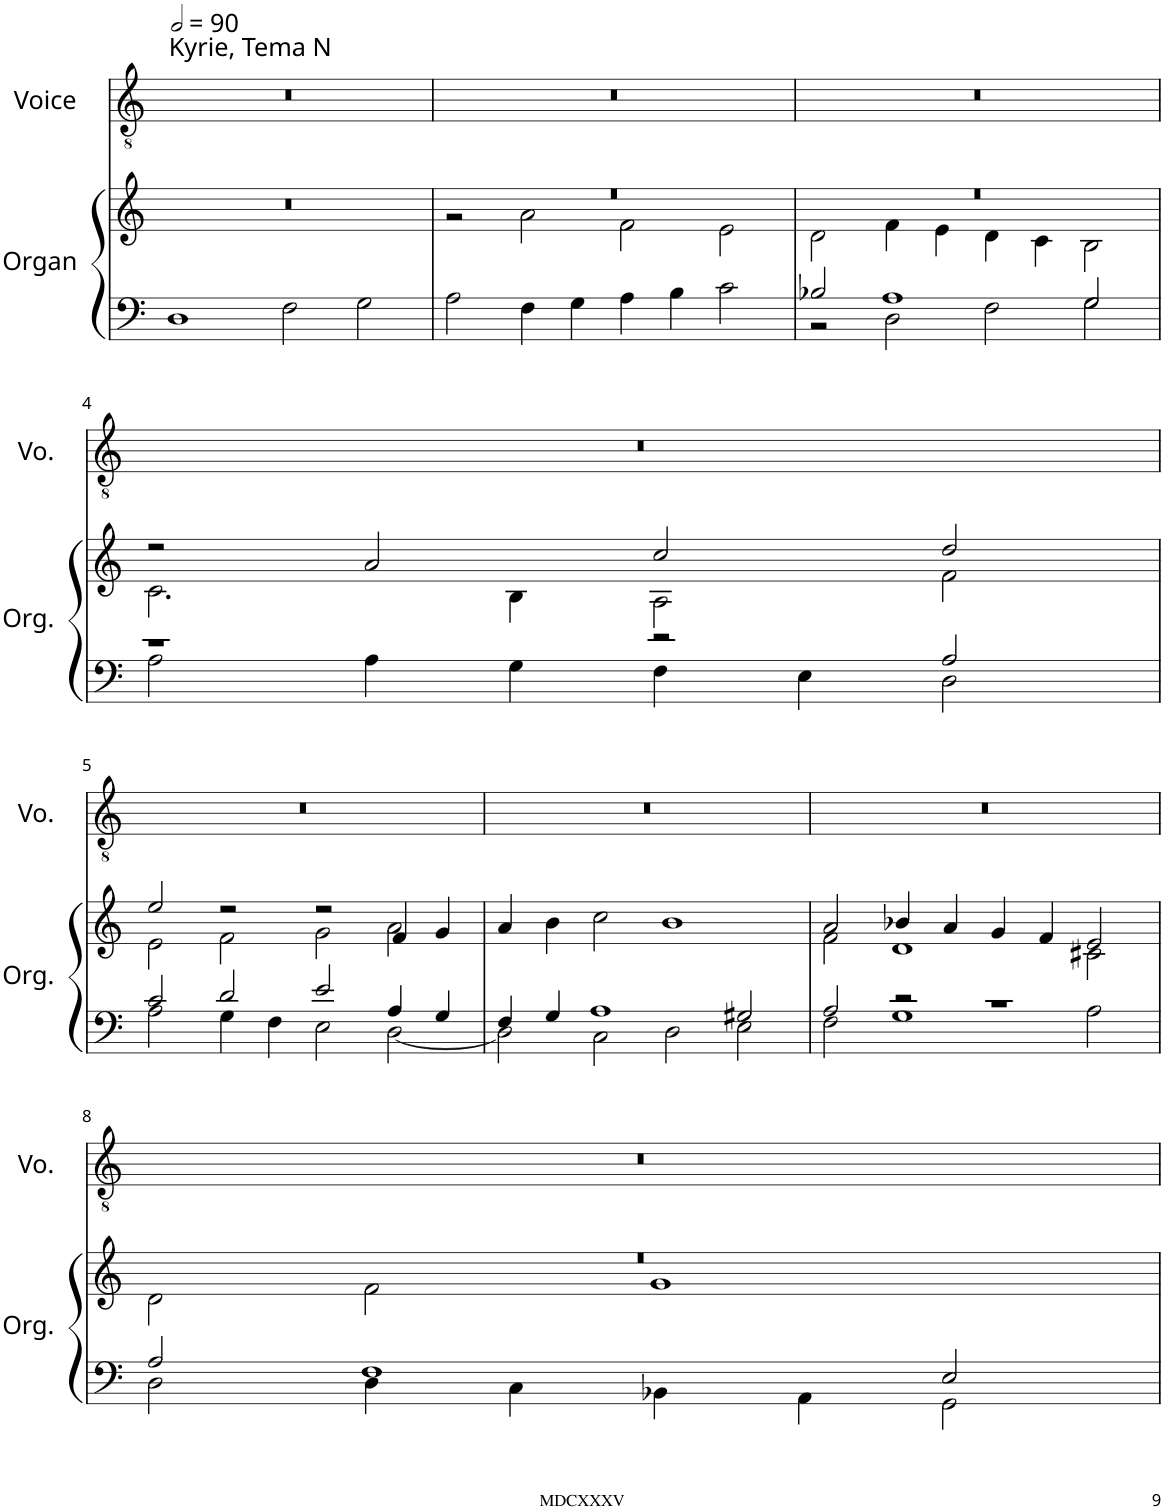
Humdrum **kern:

**kern	**kern	**kern
*part2	*part2	*part1
*staff3	*staff2	*staff1
*I"Organ	*	*I"Voice
*I'Org.	*	*I'Vo.
!!LO:PB:g=z
*clefF4	*clefG2	*clefGv2
*k[]	*k[]	*k[]
*M4/2	*M4/2	*M4/2
*MM180	*MM180	*MM180
=1	=1	=1
!	!	!LO:TX:a:t=Kyrie, Tema N
1D	0r	0r
2F\	.	.
2G\	.	.
=2	=2	=2
*	*^	*
2A\	0r	2r	0r
4F\	.	2a\	.
4G\	.	.	.
4A\	.	2f\	.
4B\	.	.	.
2c\	.	2e\	.
=3	=3	=3	=3
*^	*	*	*
2B-X/	2r	0r	2d\	0r
1A	2D\	.	4f\	.
.	.	.	4e\	.
.	2F\	.	4d\	.
.	.	.	4c\	.
2G/	2G\	.	2B\	.
!!LO:LB:g=z
=4	=4	=4	=4	=4
1r	2A\	2r	2.c\	0r
.	4A\	2a/	.	.
.	4G\	.	4B\	.
2r	4F\	2cc/	2A\	.
.	4E\	.	.	.
2A/	2D\	2dd/	2f\	.
!!LO:LB:g=z
=5	=5	=5	=5	=5
2c/	2A\	2ee/	2e\	0r
2d/	4G\	2r	2f\	.
.	4F\	.	.	.
2e/	2E\	2r	2g\	.
4A/	[2D\	4f/	2a\	.
4G/	.	4g/	.	.
*	*	*v	*v	*
=6	=6	=6	=6
4F/	2D\]	4a/	0r
4G/	.	4b\	.
1A	2C\	2cc\	.
.	2D\	1b	.
2G#X/	2E\	.	.
=7	=7	=7	=7
*	*	*^	*
2A/	2F\	2a/	2f\	0r
2r	1G	4b-X/	1d	.
.	.	4a/	.	.
1r	.	4g/	.	.
.	.	4f/	.	.
.	2A\	2e/	2c#X\	.
!!LO:LB:g=z
=8	=8	=8	=8	=8
2A/	2D\	0r	2d\	0r
1F	4D\	.	2f\	.
.	4C\	.	.	.
.	4BB-X\	.	1g	.
.	4AA\	.	.	.
2E/	2GG\	.	.	.
*v	*v	*	*	*
*	*v	*v	*
=	=	=
*-	*-	*-
